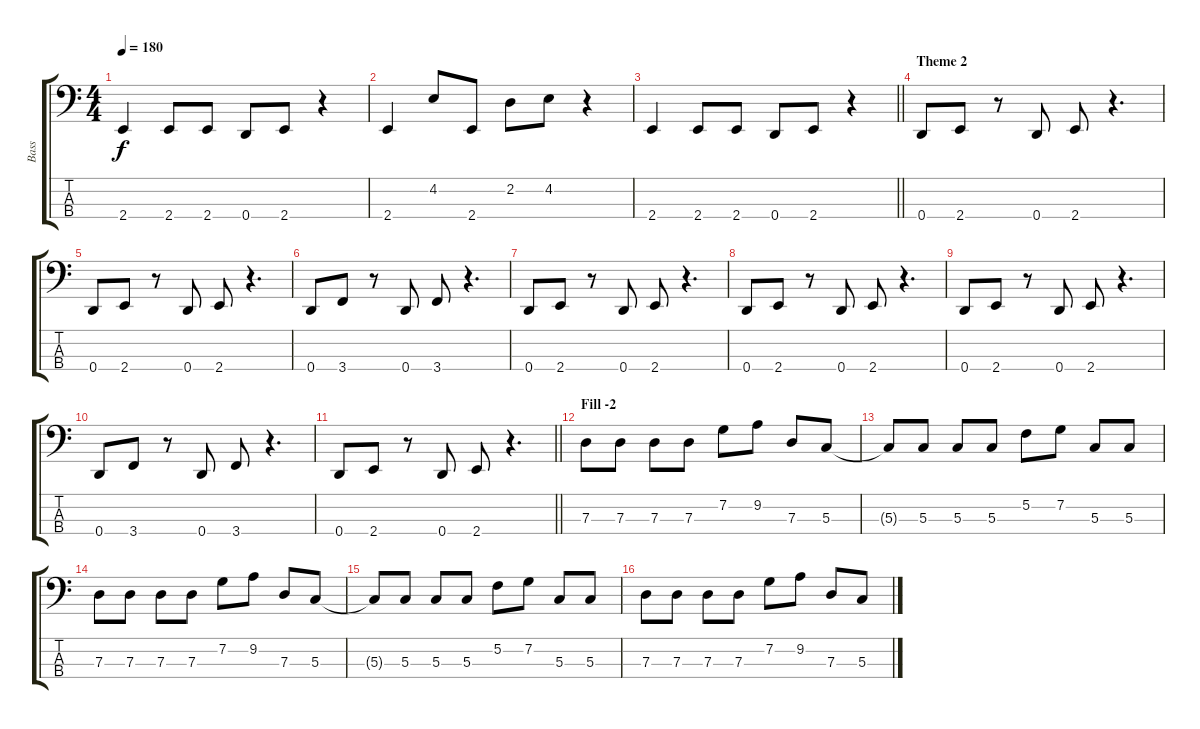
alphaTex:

\track ("Bass" "Bass") {instrument electricbasspick}
\staff {score tabs}
\tuning (F2 C2 G1 D1) {hide}
\ts (4 4)
\tempo 180
\clef f4
\ks c
2.4.4{dy f} 2.4.8 2.4.8 0.4.8 2.4.8 r.4 |
2.4.4 4.2.8 2.4.8 2.2.8 4.2.8 r.4 |
\barLineRight lightlight
2.4.4 2.4.8 2.4.8 0.4.8 2.4.8 r.4 |
\section ("" "Theme 2")
0.4.8 2.4.8 r.8 0.4.8 2.4.8 r.4{d} |
0.4.8 2.4.8 r.8 0.4.8 2.4.8 r.4{d} |
0.4.8 3.4.8 r.8 0.4.8 3.4.8 r.4{d} |
0.4.8 2.4.8 r.8 0.4.8 2.4.8 r.4{d} |
0.4.8 2.4.8 r.8 0.4.8 2.4.8 r.4{d} |
0.4.8 2.4.8 r.8 0.4.8 2.4.8 r.4{d} |
0.4.8 3.4.8 r.8 0.4.8 3.4.8 r.4{d} |
\barLineRight lightlight
0.4.8 2.4.8 r.8 0.4.8 2.4.8 r.4{d} |
\section ("" "Fill -2")
7.3.8 7.3.8 7.3.8 7.3.8 7.2.8 9.2.8 7.3.8 5.3.8 |
5.3{t}.8 5.3.8 5.3.8 5.3.8 5.2.8 7.2.8 5.3.8 5.3.8 |
7.3.8 7.3.8 7.3.8 7.3.8 7.2.8 9.2.8 7.3.8 5.3.8 |
5.3{t}.8 5.3.8 5.3.8 5.3.8 5.2.8 7.2.8 5.3.8 5.3.8 |
7.3.8 7.3.8 7.3.8 7.3.8 7.2.8 9.2.8 7.3.8 5.3.8
